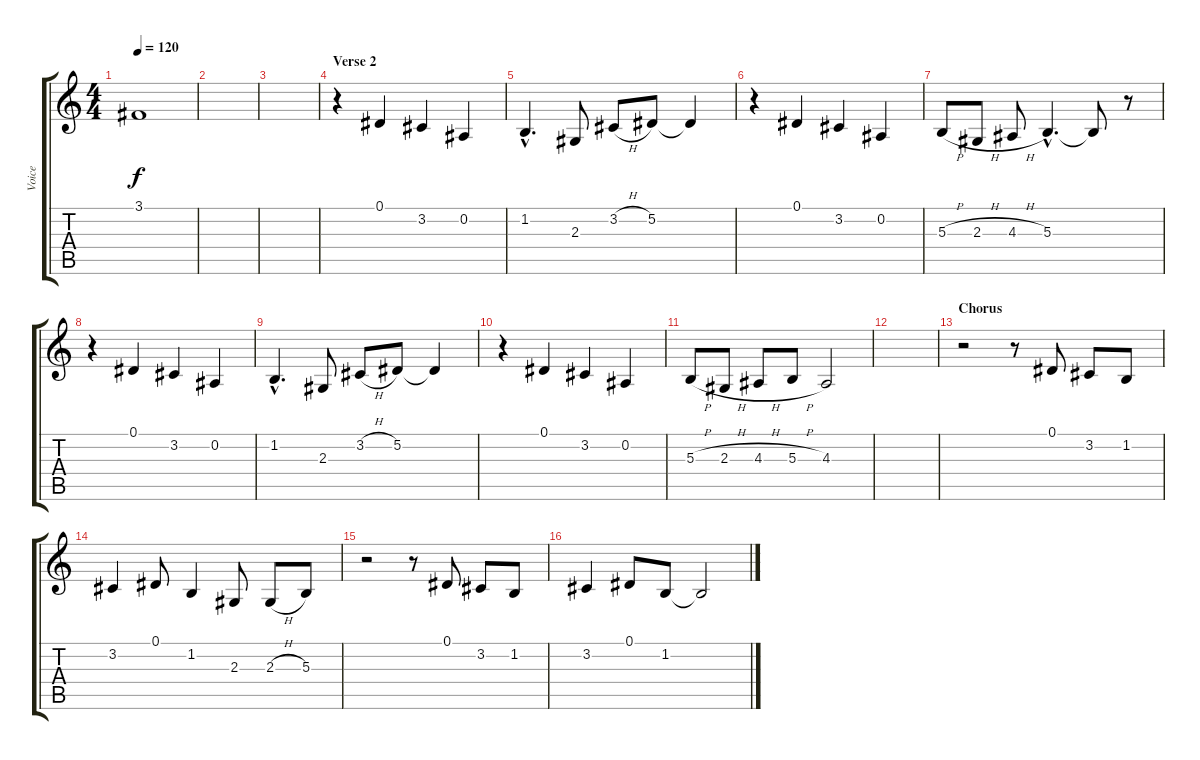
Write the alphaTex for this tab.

\track ("Voice" "Voice") {instrument clarinet}
\staff {score tabs}
\tuning (Eb4 Bb3 Gb3 Db3 Ab2 Eb2) {hide}
\ts (4 4)
\tempo 120
\clef g2
\ks c
3.1{t}.1{dy f} |
|
|
\section ("" "Verse 2")
r.4 0.1.4 3.2.4 0.2.4 |
1.2{hac}.4{d} 2.3.8 3.2{h}.8 5.2.8 5.2{t}.4 |
r.4 0.1.4 3.2.4 0.2.4 |
5.3{h}.8 2.3{h}.8 4.3{h}.8 5.3{hac}.4{d} 5.3{t}.8 r.8 |
r.4 0.1.4 3.2.4 0.2.4 |
1.2{hac}.4{d} 2.3.8 3.2{h}.8 5.2.8 5.2{t}.4 |
r.4 0.1.4 3.2.4 0.2.4 |
5.3{h}.8 2.3{h}.8 4.3{h}.8 5.3{h}.8 4.3.2 |
|
\section ("" "Chorus")
r.2 r.8 0.1.8 3.2.8 1.2.8 |
3.2.4 0.1.8 1.2.4 2.3.8 2.3{h}.8 5.3.8 |
r.2 r.8 0.1.8 3.2.8 1.2.8 |
3.2.4 0.1.8 1.2.8 1.2{t}.2
